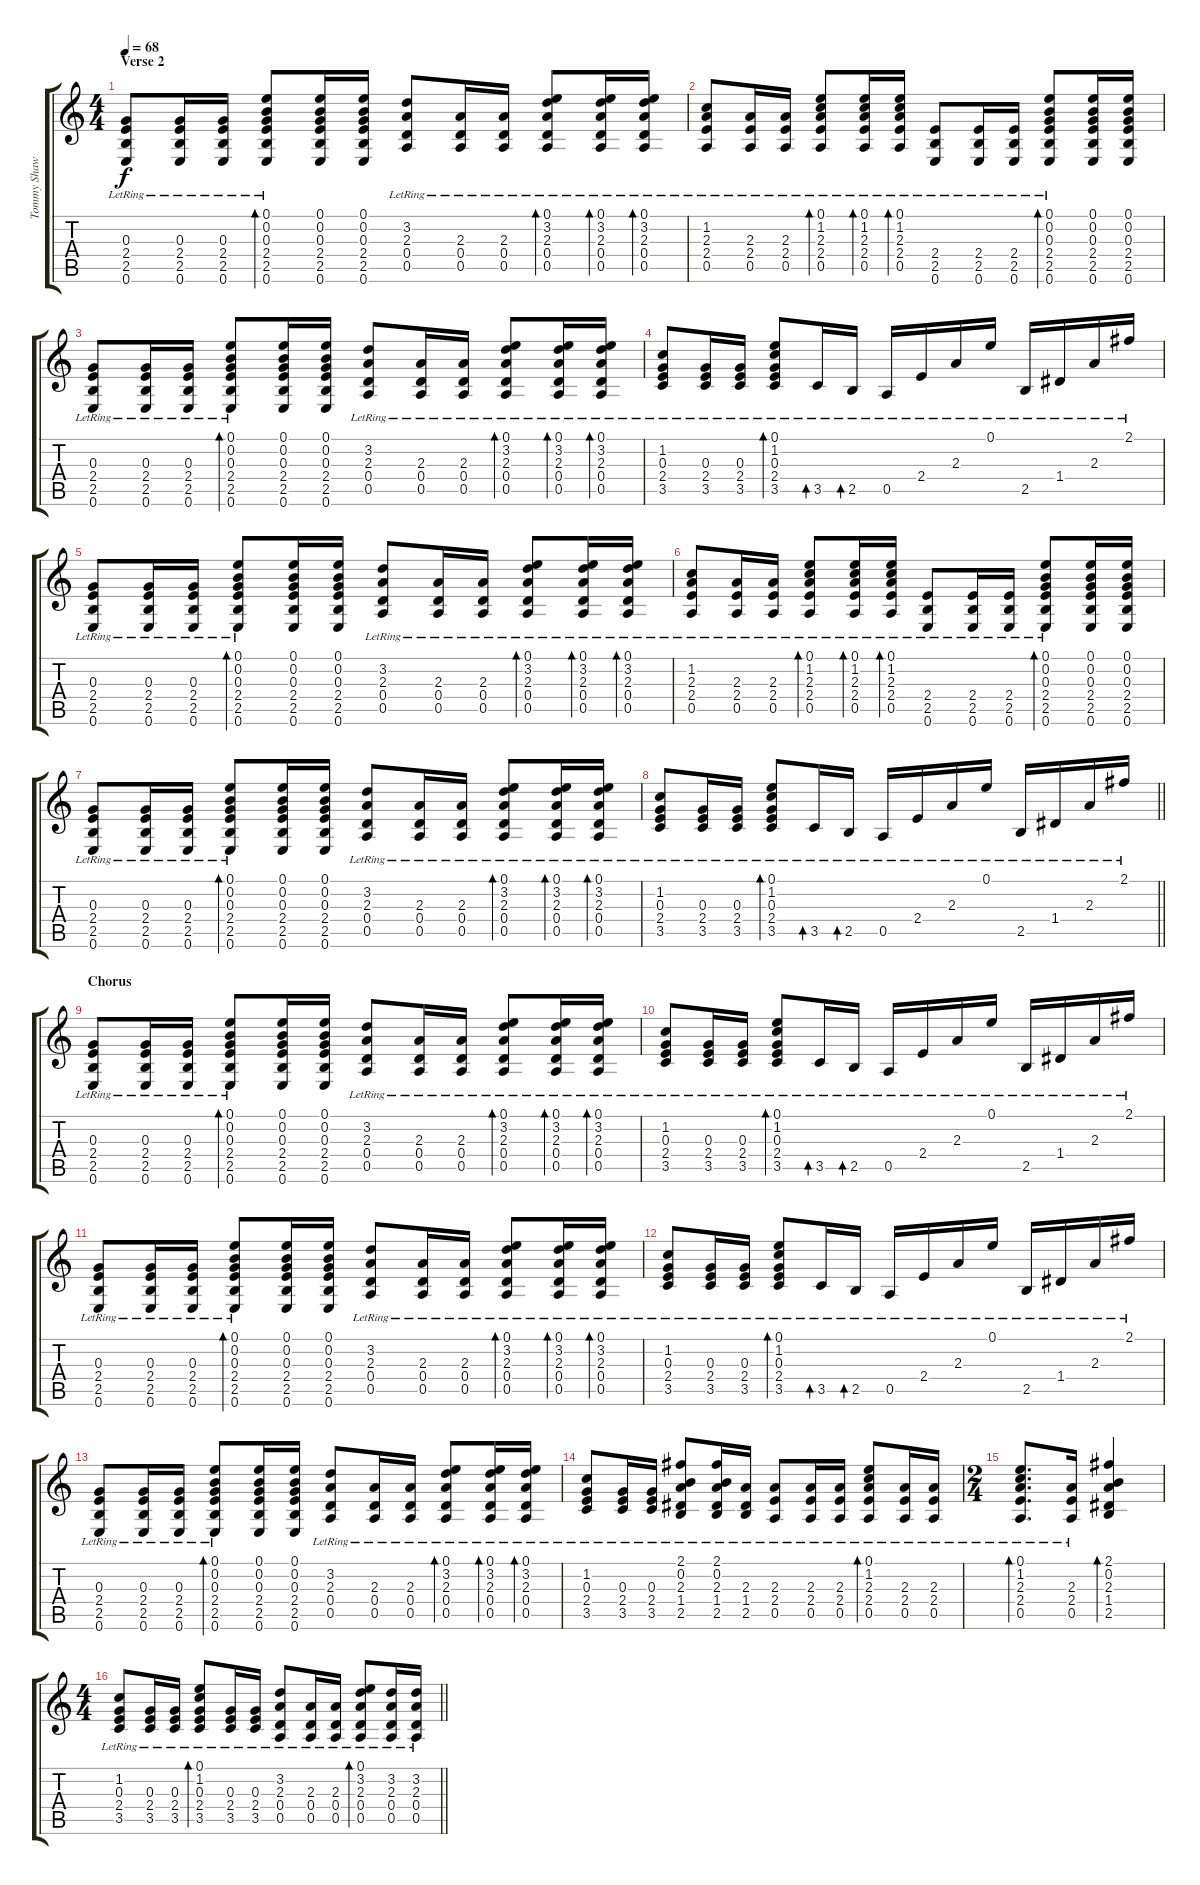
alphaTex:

\track ("Tommy Shaw" "Tommy Shaw") {instrument acousticguitarsteel}
\staff {score tabs}
\tuning (E4 B3 G3 D3 A2 E2) {hide}
\ts (4 4)
\section ("" "Verse 2")
\tempo 68
\clef g2
\ks c
(0.3{lr} 2.4{lr} 2.5{lr} 0.6{lr}).8{dy f} (0.3{lr} 2.4{lr} 2.5{lr} 0.6{lr}).16 (0.3{lr} 2.4{lr} 2.5{lr} 0.6{lr}).16 (0.1{lr} 0.2{lr} 0.3{lr} 2.4{lr} 2.5{lr} 0.6{lr}).8{bd 60} (0.1 0.2 0.3 2.4 2.5 0.6).16 (0.1 0.2 0.3 2.4 2.5 0.6).16 (3.2 2.3 0.4{lr} 0.5).8 (2.3 0.4{lr} 0.5).16 (2.3 0.4{lr} 0.5).16 (0.1{lr} 3.2{lr} 2.3{lr} 0.4{lr} 0.5).8{bd 60} (0.1{lr} 3.2{lr} 2.3{lr} 0.4{lr} 0.5).16{bd 60} (0.1{lr} 3.2{lr} 2.3{lr} 0.4{lr} 0.5).16{bd 60} |
(1.2 2.3 2.4{lr} 0.5).8 (2.3 2.4{lr} 0.5).16 (2.3 2.4{lr} 0.5).16 (0.1{lr} 1.2{lr} 2.3{lr} 2.4{lr} 0.5).8{bd 60} (0.1{lr} 1.2{lr} 2.3{lr} 2.4{lr} 0.5).16{bd 60} (0.1{lr} 1.2{lr} 2.3{lr} 2.4{lr} 0.5).16{bd 60} (2.4{lr} 2.5{lr} 0.6{lr}).8 (2.4{lr} 2.5{lr} 0.6{lr}).16 (2.4{lr} 2.5{lr} 0.6{lr}).16 (0.1{lr} 0.2{lr} 0.3{lr} 2.4{lr} 2.5{lr} 0.6{lr}).8{bd 60} (0.1 0.2 0.3 2.4 2.5 0.6).16 (0.1 0.2 0.3 2.4 2.5 0.6).16 |
(0.3{lr} 2.4{lr} 2.5{lr} 0.6{lr}).8 (0.3{lr} 2.4{lr} 2.5{lr} 0.6{lr}).16 (0.3{lr} 2.4{lr} 2.5{lr} 0.6{lr}).16 (0.1{lr} 0.2{lr} 0.3{lr} 2.4{lr} 2.5{lr} 0.6{lr}).8{bd 60} (0.1 0.2 0.3 2.4 2.5 0.6).16 (0.1 0.2 0.3 2.4 2.5 0.6).16 (3.2 2.3 0.4{lr} 0.5).8 (2.3 0.4{lr} 0.5).16 (2.3 0.4{lr} 0.5).16 (0.1{lr} 3.2{lr} 2.3{lr} 0.4{lr} 0.5).8{bd 60} (0.1{lr} 3.2{lr} 2.3{lr} 0.4{lr} 0.5).16{bd 60} (0.1{lr} 3.2{lr} 2.3{lr} 0.4{lr} 0.5).16{bd 60} |
(1.2 0.3 2.4{lr} 3.5).8 (0.3 2.4{lr} 3.5).16 (0.3 2.4{lr} 3.5).16 (0.1{lr} 1.2{lr} 0.3{lr} 2.4{lr} 3.5).8{bd 60} 3.5{lr}.16{bd 60} 2.5{lr}.16{bd 60} 0.5{lr}.16 2.4{lr}.16 2.3{lr}.16 0.1{lr}.16 2.5{lr}.16 1.4{lr}.16 2.3{lr}.16 2.1{lr}.16 |
(0.3{lr} 2.4{lr} 2.5{lr} 0.6{lr}).8 (0.3{lr} 2.4{lr} 2.5{lr} 0.6{lr}).16 (0.3{lr} 2.4{lr} 2.5{lr} 0.6{lr}).16 (0.1{lr} 0.2{lr} 0.3{lr} 2.4{lr} 2.5{lr} 0.6{lr}).8{bd 60} (0.1 0.2 0.3 2.4 2.5 0.6).16 (0.1 0.2 0.3 2.4 2.5 0.6).16 (3.2 2.3 0.4{lr} 0.5).8 (2.3 0.4{lr} 0.5).16 (2.3 0.4{lr} 0.5).16 (0.1{lr} 3.2{lr} 2.3{lr} 0.4{lr} 0.5).8{bd 60} (0.1{lr} 3.2{lr} 2.3{lr} 0.4{lr} 0.5).16{bd 60} (0.1{lr} 3.2{lr} 2.3{lr} 0.4{lr} 0.5).16{bd 60} |
(1.2 2.3 2.4{lr} 0.5).8 (2.3 2.4{lr} 0.5).16 (2.3 2.4{lr} 0.5).16 (0.1{lr} 1.2{lr} 2.3{lr} 2.4{lr} 0.5).8{bd 60} (0.1{lr} 1.2{lr} 2.3{lr} 2.4{lr} 0.5).16{bd 60} (0.1{lr} 1.2{lr} 2.3{lr} 2.4{lr} 0.5).16{bd 60} (2.4{lr} 2.5{lr} 0.6{lr}).8 (2.4{lr} 2.5{lr} 0.6{lr}).16 (2.4{lr} 2.5{lr} 0.6{lr}).16 (0.1{lr} 0.2{lr} 0.3{lr} 2.4{lr} 2.5{lr} 0.6{lr}).8{bd 60} (0.1 0.2 0.3 2.4 2.5 0.6).16 (0.1 0.2 0.3 2.4 2.5 0.6).16 |
(0.3{lr} 2.4{lr} 2.5{lr} 0.6{lr}).8 (0.3{lr} 2.4{lr} 2.5{lr} 0.6{lr}).16 (0.3{lr} 2.4{lr} 2.5{lr} 0.6{lr}).16 (0.1{lr} 0.2{lr} 0.3{lr} 2.4{lr} 2.5{lr} 0.6{lr}).8{bd 60} (0.1 0.2 0.3 2.4 2.5 0.6).16 (0.1 0.2 0.3 2.4 2.5 0.6).16 (3.2 2.3 0.4{lr} 0.5).8 (2.3 0.4{lr} 0.5).16 (2.3 0.4{lr} 0.5).16 (0.1{lr} 3.2{lr} 2.3{lr} 0.4{lr} 0.5).8{bd 60} (0.1{lr} 3.2{lr} 2.3{lr} 0.4{lr} 0.5).16{bd 60} (0.1{lr} 3.2{lr} 2.3{lr} 0.4{lr} 0.5).16{bd 60} |
\barLineRight lightlight
(1.2 0.3 2.4{lr} 3.5).8 (0.3 2.4{lr} 3.5).16 (0.3 2.4{lr} 3.5).16 (0.1{lr} 1.2{lr} 0.3{lr} 2.4{lr} 3.5).8{bd 60} 3.5{lr}.16{bd 60} 2.5{lr}.16{bd 60} 0.5{lr}.16 2.4{lr}.16 2.3{lr}.16 0.1{lr}.16 2.5{lr}.16 1.4{lr}.16 2.3{lr}.16 2.1{lr}.16 |
\section ("" "Chorus")
(0.3{lr} 2.4{lr} 2.5{lr} 0.6{lr}).8 (0.3{lr} 2.4{lr} 2.5{lr} 0.6{lr}).16 (0.3{lr} 2.4{lr} 2.5{lr} 0.6{lr}).16 (0.1{lr} 0.2{lr} 0.3{lr} 2.4{lr} 2.5{lr} 0.6{lr}).8{bd 60} (0.1 0.2 0.3 2.4 2.5 0.6).16 (0.1 0.2 0.3 2.4 2.5 0.6).16 (3.2 2.3 0.4{lr} 0.5).8 (2.3 0.4{lr} 0.5).16 (2.3 0.4{lr} 0.5).16 (0.1{lr} 3.2{lr} 2.3{lr} 0.4{lr} 0.5).8{bd 60} (0.1{lr} 3.2{lr} 2.3{lr} 0.4{lr} 0.5).16{bd 60} (0.1{lr} 3.2{lr} 2.3{lr} 0.4{lr} 0.5).16{bd 60} |
(1.2 0.3 2.4{lr} 3.5).8 (0.3 2.4{lr} 3.5).16 (0.3 2.4{lr} 3.5).16 (0.1{lr} 1.2{lr} 0.3{lr} 2.4{lr} 3.5).8{bd 60} 3.5{lr}.16{bd 60} 2.5{lr}.16{bd 60} 0.5{lr}.16 2.4{lr}.16 2.3{lr}.16 0.1{lr}.16 2.5{lr}.16 1.4{lr}.16 2.3{lr}.16 2.1{lr}.16 |
(0.3{lr} 2.4{lr} 2.5{lr} 0.6{lr}).8 (0.3{lr} 2.4{lr} 2.5{lr} 0.6{lr}).16 (0.3{lr} 2.4{lr} 2.5{lr} 0.6{lr}).16 (0.1{lr} 0.2{lr} 0.3{lr} 2.4{lr} 2.5{lr} 0.6{lr}).8{bd 60} (0.1 0.2 0.3 2.4 2.5 0.6).16 (0.1 0.2 0.3 2.4 2.5 0.6).16 (3.2 2.3 0.4{lr} 0.5).8 (2.3 0.4{lr} 0.5).16 (2.3 0.4{lr} 0.5).16 (0.1{lr} 3.2{lr} 2.3{lr} 0.4{lr} 0.5).8{bd 60} (0.1{lr} 3.2{lr} 2.3{lr} 0.4{lr} 0.5).16{bd 60} (0.1{lr} 3.2{lr} 2.3{lr} 0.4{lr} 0.5).16{bd 60} |
(1.2 0.3 2.4{lr} 3.5).8 (0.3 2.4{lr} 3.5).16 (0.3 2.4{lr} 3.5).16 (0.1{lr} 1.2{lr} 0.3{lr} 2.4{lr} 3.5).8{bd 60} 3.5{lr}.16{bd 60} 2.5{lr}.16{bd 60} 0.5{lr}.16 2.4{lr}.16 2.3{lr}.16 0.1{lr}.16 2.5{lr}.16 1.4{lr}.16 2.3{lr}.16 2.1{lr}.16 |
(0.3{lr} 2.4{lr} 2.5{lr} 0.6{lr}).8 (0.3{lr} 2.4{lr} 2.5{lr} 0.6{lr}).16 (0.3{lr} 2.4{lr} 2.5{lr} 0.6{lr}).16 (0.1{lr} 0.2{lr} 0.3{lr} 2.4{lr} 2.5{lr} 0.6{lr}).8{bd 60} (0.1 0.2 0.3 2.4 2.5 0.6).16 (0.1 0.2 0.3 2.4 2.5 0.6).16 (3.2 2.3 0.4{lr} 0.5).8 (2.3 0.4{lr} 0.5).16 (2.3 0.4{lr} 0.5).16 (0.1{lr} 3.2{lr} 2.3{lr} 0.4{lr} 0.5).8{bd 60} (0.1{lr} 3.2{lr} 2.3{lr} 0.4{lr} 0.5).16{bd 60} (0.1{lr} 3.2{lr} 2.3{lr} 0.4{lr} 0.5).16{bd 60} |
(1.2 0.3 2.4{lr} 3.5).8 (0.3 2.4{lr} 3.5).16 (0.3 2.4{lr} 3.5).16 (2.1 0.2 2.3 1.4{lr} 2.5).8 (2.1 0.2 2.3 1.4{lr} 2.5).16 (2.3 1.4{lr} 2.5).16 (2.3{lr} 2.4{lr} 0.5{lr}).8 (2.3{lr} 2.4{lr} 0.5{lr}).16 (2.3{lr} 2.4{lr} 0.5{lr}).16 (0.1{lr} 1.2{lr} 2.3{lr} 2.4{lr} 0.5{lr}).8{bd 60} (2.3{lr} 2.4{lr} 0.5{lr}).16 (2.3{lr} 2.4{lr} 0.5{lr}).16 |
\ts (2 4)
(0.1{lr} 1.2{lr} 2.3{lr} 2.4{lr} 0.5{lr}).8{d bd 60} (2.3{lr} 2.4{lr} 0.5{lr}).16 (2.1 0.2 2.3 1.4 2.5).4{bd 60} |
\ts (4 4)
\barLineRight lightlight
(1.2 0.3 2.4{lr} 3.5).8 (0.3 2.4{lr} 3.5).16 (0.3 2.4{lr} 3.5).16 (0.1{lr} 1.2{lr} 0.3{lr} 2.4{lr} 3.5).8{bd 60} (0.3 2.4{lr} 3.5).16 (0.3 2.4{lr} 3.5).16 (3.2 2.3 0.4{lr} 0.5).8 (2.3 0.4{lr} 0.5).16 (2.3 0.4{lr} 0.5).16 (0.1{lr} 3.2{lr} 2.3{lr} 0.4{lr} 0.5).8{bd 60} (3.2 2.3 0.4{lr} 0.5).16 (3.2 2.3 0.4{lr} 0.5).16
